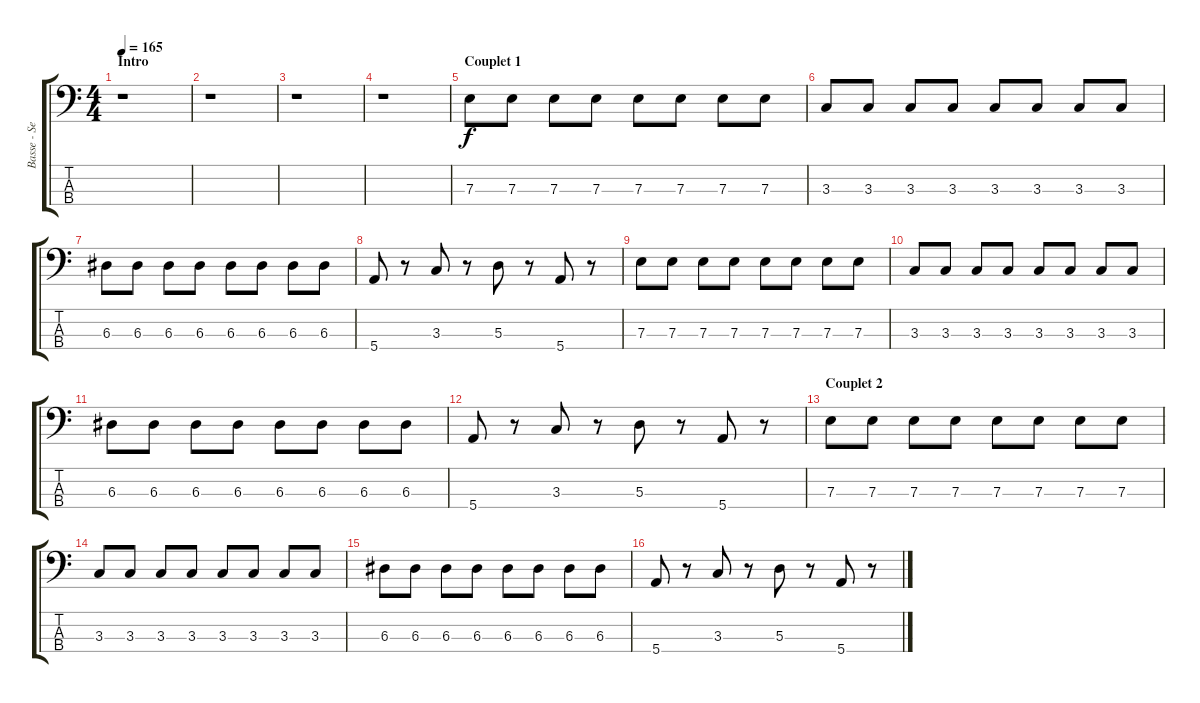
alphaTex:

\track ("Basse - Seb" "Basse - Se") {instrument electricbassfinger}
\staff {score tabs}
\tuning (G2 D2 A1 E1) {hide}
\ts (4 4)
\section ("" "Intro")
\tempo 165
\clef f4
\ks c
r.1{dy f instrument electricbassfinger} |
r.1 |
r.1 |
r.1 |
\section ("" "Couplet 1 ")
7.3.8 7.3.8 7.3.8 7.3.8 7.3.8 7.3.8 7.3.8 7.3.8 |
3.3.8 3.3.8 3.3.8 3.3.8 3.3.8 3.3.8 3.3.8 3.3.8 |
6.3.8 6.3.8 6.3.8 6.3.8 6.3.8 6.3.8 6.3.8 6.3.8 |
5.4.8 r.8 3.3.8 r.8 5.3.8 r.8 5.4.8 r.8 |
7.3.8 7.3.8 7.3.8 7.3.8 7.3.8 7.3.8 7.3.8 7.3.8 |
3.3.8 3.3.8 3.3.8 3.3.8 3.3.8 3.3.8 3.3.8 3.3.8 |
6.3.8 6.3.8 6.3.8 6.3.8 6.3.8 6.3.8 6.3.8 6.3.8 |
5.4.8 r.8 3.3.8 r.8 5.3.8 r.8 5.4.8 r.8 |
\section ("" "Couplet 2")
7.3.8 7.3.8 7.3.8 7.3.8 7.3.8 7.3.8 7.3.8 7.3.8 |
3.3.8 3.3.8 3.3.8 3.3.8 3.3.8 3.3.8 3.3.8 3.3.8 |
6.3.8 6.3.8 6.3.8 6.3.8 6.3.8 6.3.8 6.3.8 6.3.8 |
5.4.8 r.8 3.3.8 r.8 5.3.8 r.8 5.4.8 r.8
